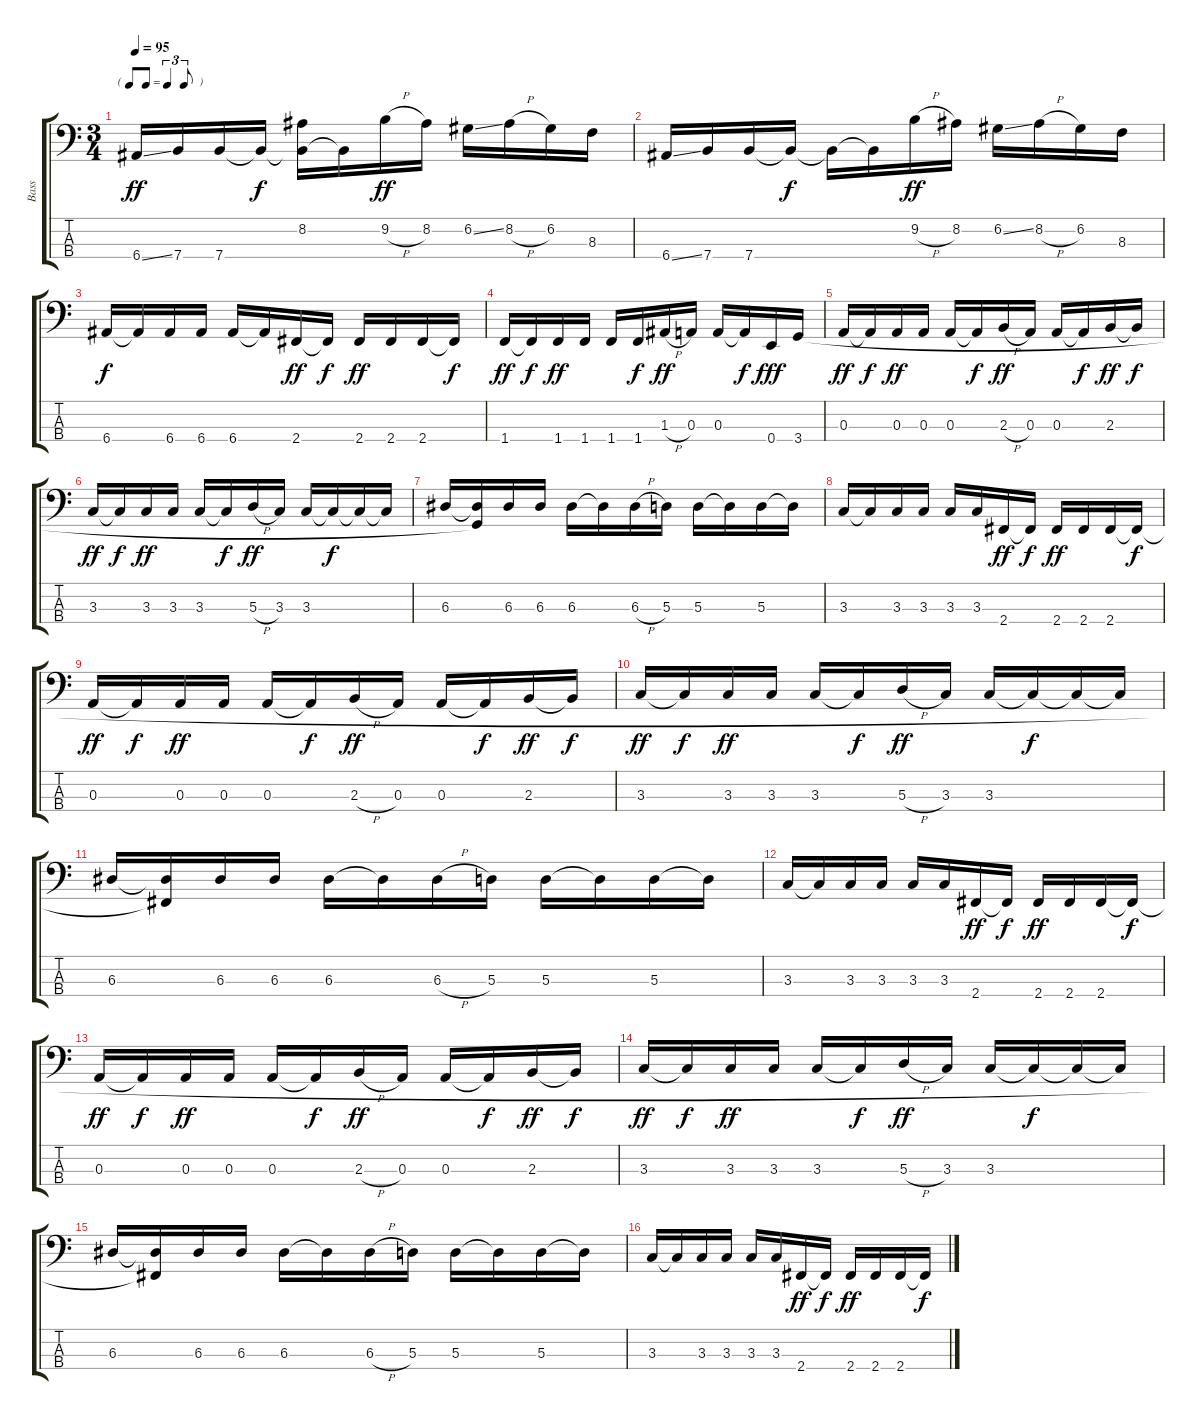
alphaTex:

\track ("Bass" "Bass") {instrument electricbassfinger}
\staff {score tabs}
\tuning (G2 D2 A1 E1) {hide}
\ts (3 4)
\tf triplet8th
\tempo 95
\clef f4
\ks c
6.4{ss}.16{dy ff} 7.4.16 7.4.16 7.4{t}.16{dy f} (8.2{t} 7.4{t}).16 7.4{t}.16 9.2{h}.16{dy ff} 8.2.16 6.2{ss}.16 8.2{h}.16 6.2.16 8.3.16 |
6.4{ss}.16 7.4.16 7.4.16 7.4{t}.16{dy f} 7.4{t}.16 7.4{t}.16 9.2{h}.16{dy ff} 8.2.16 6.2{ss}.16 8.2{h}.16 6.2.16 8.3.16 |
6.4.16{dy f} 6.4{t}.16 6.4.16 6.4.16 6.4.16 6.4{t}.16 2.4.16{dy ff} 2.4{t}.16{dy f} 2.4.16{dy ff} 2.4.16 2.4.16 2.4{t}.16{dy f} |
1.4.16{dy ff} 1.4{t}.16{dy f} 1.4.16{dy ff} 1.4.16 1.4.16 1.4.16{dy f} 1.3{h}.16{dy ff} 0.3.16 0.3.16 0.3{t}.16{dy f} 0.4.16{dy fff} 3.4.16 |
0.3.16{dy ff} 0.3{t}.16{dy f} 0.3.16{dy ff} 0.3.16 0.3.16 0.3{t}.16{dy f} 2.3{h}.16{dy ff} 0.3.16 0.3.16 0.3{t}.16{dy f} 2.3.16{dy ff} 2.3{t}.16{dy f} |
3.3.16{dy ff} 3.3{t}.16{dy f} 3.3.16{dy ff} 3.3.16 3.3.16 3.3{t}.16{dy f} 5.3{h}.16{dy ff} 3.3.16 3.3.16 3.3{t}.16{dy f} 3.3{t}.16 3.3{t}.16 |
6.3.16 (6.3{t} 3.4{t}).16 6.3.16 6.3.16 6.3.16 6.3{t}.16 6.3{h}.16 5.3.16 5.3.16 5.3{t}.16 5.3.16 5.3{t}.16 |
3.3.16 3.3{t}.16 3.3.16 3.3.16 3.3.16 3.3.16 2.4.16{dy ff} 2.4{t}.16{dy f} 2.4.16{dy ff} 2.4.16 2.4.16 2.4{t}.16{dy f} |
0.3.16{dy ff} 0.3{t}.16{dy f} 0.3.16{dy ff} 0.3.16 0.3.16 0.3{t}.16{dy f} 2.3{h}.16{dy ff} 0.3.16 0.3.16 0.3{t}.16{dy f} 2.3.16{dy ff} 2.3{t}.16{dy f} |
3.3.16{dy ff} 3.3{t}.16{dy f} 3.3.16{dy ff} 3.3.16 3.3.16 3.3{t}.16{dy f} 5.3{h}.16{dy ff} 3.3.16 3.3.16 3.3{t}.16{dy f} 3.3{t}.16 3.3{t}.16 |
6.3.16 (6.3{t} 2.4{t}).16 6.3.16 6.3.16 6.3.16 6.3{t}.16 6.3{h}.16 5.3.16 5.3.16 5.3{t}.16 5.3.16 5.3{t}.16 |
3.3.16 3.3{t}.16 3.3.16 3.3.16 3.3.16 3.3.16 2.4.16{dy ff} 2.4{t}.16{dy f} 2.4.16{dy ff} 2.4.16 2.4.16 2.4{t}.16{dy f} |
0.3.16{dy ff} 0.3{t}.16{dy f} 0.3.16{dy ff} 0.3.16 0.3.16 0.3{t}.16{dy f} 2.3{h}.16{dy ff} 0.3.16 0.3.16 0.3{t}.16{dy f} 2.3.16{dy ff} 2.3{t}.16{dy f} |
3.3.16{dy ff} 3.3{t}.16{dy f} 3.3.16{dy ff} 3.3.16 3.3.16 3.3{t}.16{dy f} 5.3{h}.16{dy ff} 3.3.16 3.3.16 3.3{t}.16{dy f} 3.3{t}.16 3.3{t}.16 |
6.3.16 (6.3{t} 2.4{t}).16 6.3.16 6.3.16 6.3.16 6.3{t}.16 6.3{h}.16 5.3.16 5.3.16 5.3{t}.16 5.3.16 5.3{t}.16 |
3.3.16 3.3{t}.16 3.3.16 3.3.16 3.3.16 3.3.16 2.4.16{dy ff} 2.4{t}.16{dy f} 2.4.16{dy ff} 2.4.16 2.4.16 2.4{t}.16{dy f}
